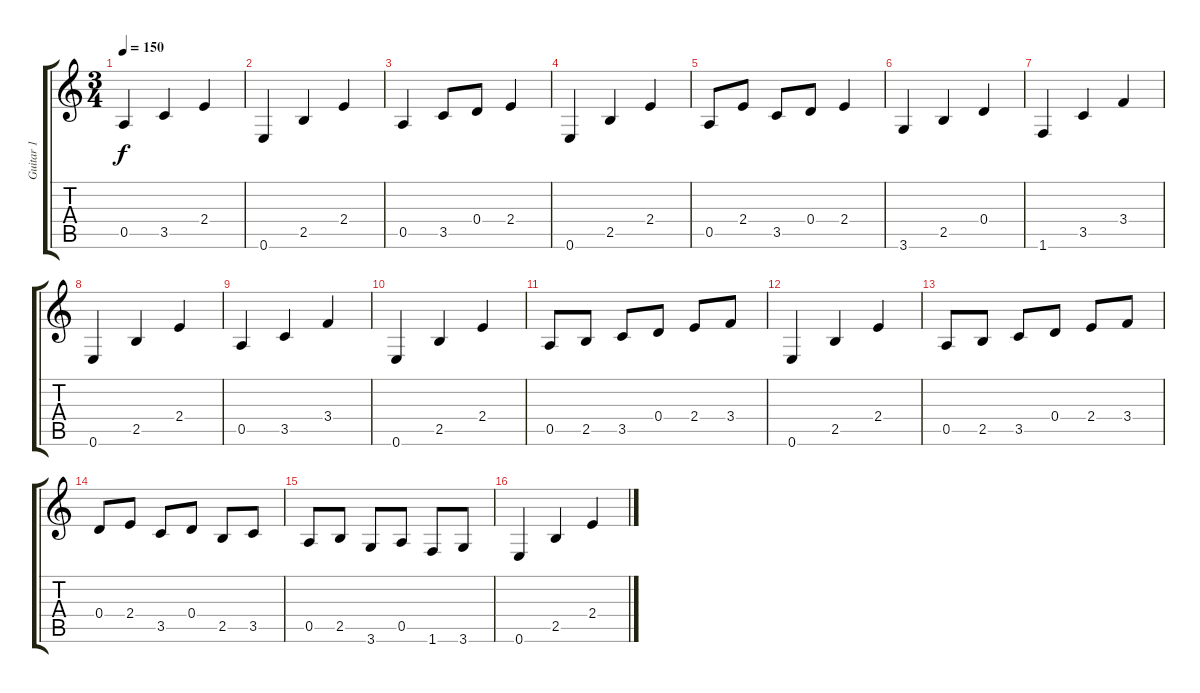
\track ("Guitar 1" "Guitar 1") {instrument acousticguitarnylon}
\staff {score tabs}
\tuning (E4 B3 G3 D3 A2 E2) {hide}
\ts (3 4)
\tempo 150
\clef g2
\ks c
0.5.4{dy f instrument acousticguitarnylon} 3.5.4 2.4.4 |
0.6.4 2.5.4 2.4.4 |
0.5.4 3.5.8 0.4.8 2.4.4 |
0.6.4 2.5.4 2.4.4 |
0.5.8 2.4.8 3.5.8 0.4.8 2.4.4 |
3.6.4 2.5.4 0.4.4 |
1.6.4 3.5.4 3.4.4 |
0.6.4 2.5.4 2.4.4 |
0.5.4 3.5.4 3.4.4 |
0.6.4 2.5.4 2.4.4 |
0.5.8 2.5.8 3.5.8 0.4.8 2.4.8 3.4.8 |
0.6.4 2.5.4 2.4.4 |
0.5.8 2.5.8 3.5.8 0.4.8 2.4.8 3.4.8 |
0.4.8 2.4.8 3.5.8 0.4.8 2.5.8 3.5.8 |
0.5.8 2.5.8 3.6.8 0.5.8 1.6.8 3.6.8 |
0.6.4 2.5.4 2.4.4
